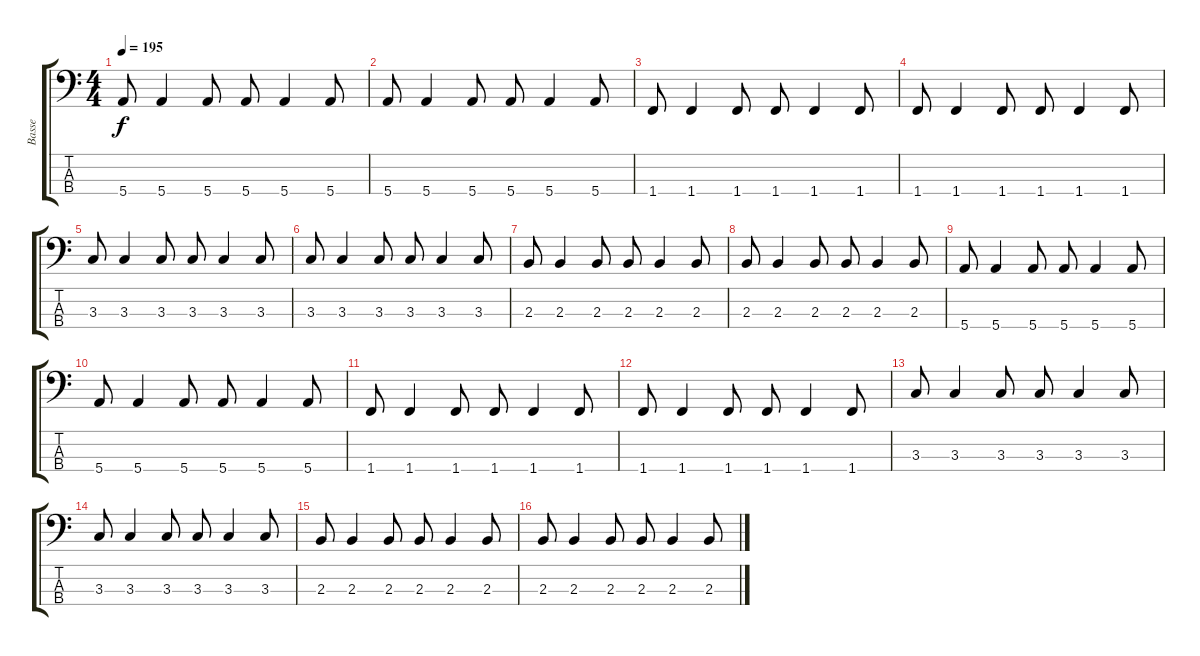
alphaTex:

\track ("Basse" "Basse") {instrument electricbasspick}
\staff {score tabs}
\tuning (G2 D2 A1 E1) {hide}
\ts (4 4)
\tempo 195
\clef f4
\ks c
5.4.8{dy f instrument electricbasspick} 5.4.4 5.4.8 5.4.8 5.4.4 5.4.8 |
5.4.8 5.4.4 5.4.8 5.4.8 5.4.4 5.4.8 |
1.4.8 1.4.4 1.4.8 1.4.8 1.4.4 1.4.8 |
1.4.8 1.4.4 1.4.8 1.4.8 1.4.4 1.4.8 |
3.3.8 3.3.4 3.3.8 3.3.8 3.3.4 3.3.8 |
3.3.8 3.3.4 3.3.8 3.3.8 3.3.4 3.3.8 |
2.3.8 2.3.4 2.3.8 2.3.8 2.3.4 2.3.8 |
2.3.8 2.3.4 2.3.8 2.3.8 2.3.4 2.3.8 |
5.4.8 5.4.4 5.4.8 5.4.8 5.4.4 5.4.8 |
5.4.8 5.4.4 5.4.8 5.4.8 5.4.4 5.4.8 |
1.4.8 1.4.4 1.4.8 1.4.8 1.4.4 1.4.8 |
1.4.8 1.4.4 1.4.8 1.4.8 1.4.4 1.4.8 |
3.3.8 3.3.4 3.3.8 3.3.8 3.3.4 3.3.8 |
3.3.8 3.3.4 3.3.8 3.3.8 3.3.4 3.3.8 |
2.3.8 2.3.4 2.3.8 2.3.8 2.3.4 2.3.8 |
2.3.8 2.3.4 2.3.8 2.3.8 2.3.4 2.3.8
